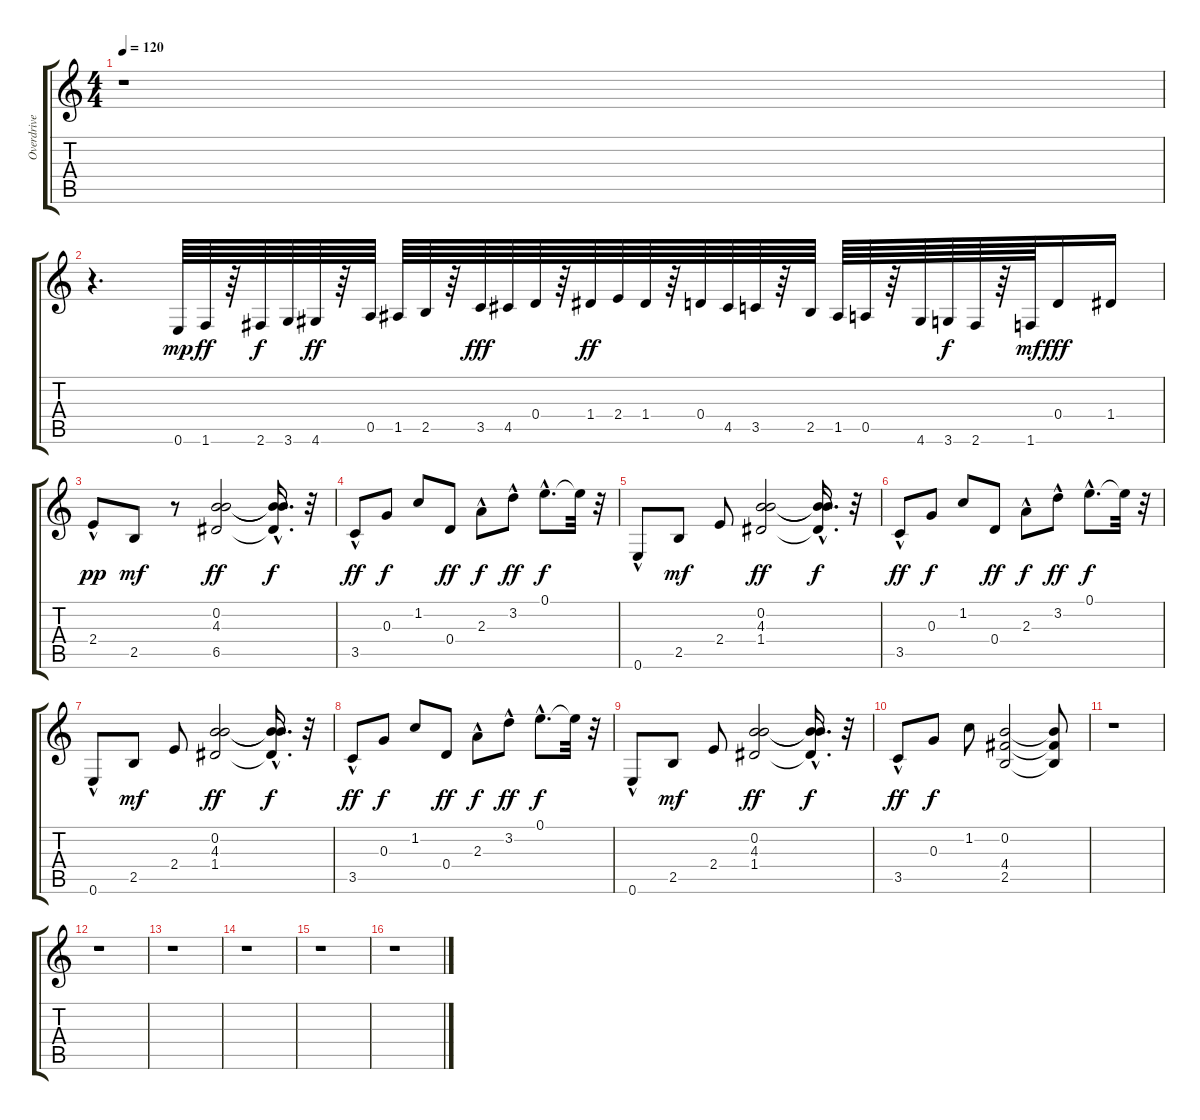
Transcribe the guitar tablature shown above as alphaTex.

\track ("Overdrive" "Overdrive") {instrument overdrivenguitar}
\staff {score tabs}
\tuning (E4 B3 G3 D3 A2 E2) {hide}
\ts (4 4)
\tempo 120
\clef g2
\ks c
r.1{dy f} |
r.4{d} 0.6.64{dy mp} 1.6.64{dy ff} r.64 2.6.64{dy f} 3.6.64 4.6.64{dy ff} r.64 0.5.64 1.5.64 2.5.64 r.64 3.5.64{dy fff} 4.5.64 0.4.64 r.64 1.4.64{dy ff} 2.4.64 1.4.64 r.64 0.4.64 4.5.64 3.5.64 r.64 2.5.64 1.5.64 0.5.64 r.64 4.6.64 3.6.64{dy f} 2.6.64 r.64 1.6.64{dy mf} 0.4.16{dy fff} 1.4.16 |
2.4{hac}.8{dy pp} 2.5.8{dy mf} r.8 (0.2 4.3 6.5).2{dy ff} (0.2{hac t} 4.3{hac t} 6.5{hac t}).16{d dy f} r.32 |
3.5{hac}.8{dy ff} 0.3.8{dy f} 1.2.8 0.4.8{dy ff} 2.3{hac}.8{dy f} 3.2{hac}.8{dy ff} 0.1{hac}.8{d dy f} 0.1{t}.32 r.32 |
0.6{hac}.8 2.5.8{dy mf} 2.4.8 (0.2 4.3 1.4).2{dy ff} (0.2{hac t} 4.3{hac t} 1.4{hac t}).16{d dy f} r.32 |
3.5{hac}.8{dy ff} 0.3.8{dy f} 1.2.8 0.4.8{dy ff} 2.3{hac}.8{dy f} 3.2{hac}.8{dy ff} 0.1{hac}.8{d dy f} 0.1{t}.32 r.32 |
0.6{hac}.8 2.5.8{dy mf} 2.4.8 (0.2 4.3 1.4).2{dy ff} (0.2{hac t} 4.3{hac t} 1.4{hac t}).16{d dy f} r.32 |
3.5{hac}.8{dy ff} 0.3.8{dy f} 1.2.8 0.4.8{dy ff} 2.3{hac}.8{dy f} 3.2{hac}.8{dy ff} 0.1{hac}.8{d dy f} 0.1{t}.32 r.32 |
0.6{hac}.8 2.5.8{dy mf} 2.4.8 (0.2 4.3 1.4).2{dy ff} (0.2{hac t} 4.3{hac t} 1.4{hac t}).16{d dy f} r.32 |
3.5{hac}.8{dy ff} 0.3.8{dy f} 1.2.8 (0.2 4.4 2.5).2 (0.2{t} 4.4{t} 2.5{t}).8 |
r.1 |
r.1 |
r.1 |
r.1 |
r.1 |
r.1
